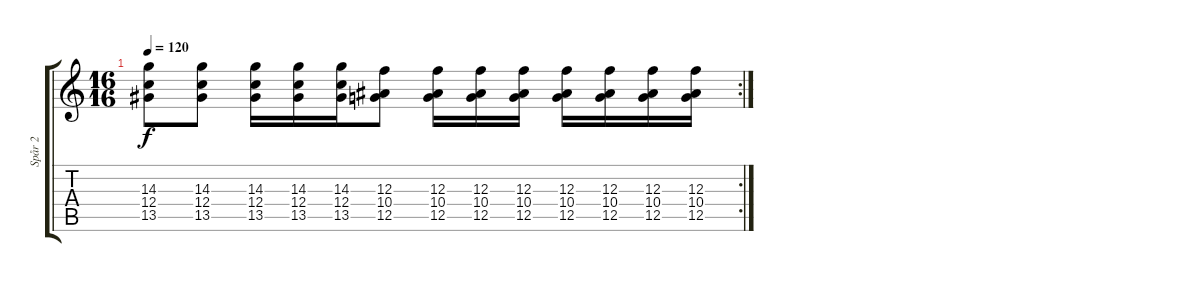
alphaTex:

\track ("Spår 2" "Spår 2") {instrument distortionguitar}
\staff {score tabs}
\tuning (D4 A3 F3 C3 G2 C2) {hide}
\rc 2
\ts (16 16)
\tempo 120
\clef g2
\ks c
(14.3 12.4 13.5).8{dy f} (14.3 12.4 13.5).8 (14.3 12.4 13.5).16 (14.3 12.4 13.5).16 (14.3 12.4 13.5).16 (12.3 10.4 12.5).8 (12.3 10.4 12.5).16 (12.3 10.4 12.5).16 (12.3 10.4 12.5).16 (12.3 10.4 12.5).16 (12.3 10.4 12.5).16 (12.3 10.4 12.5).16 (12.3 10.4 12.5).16
